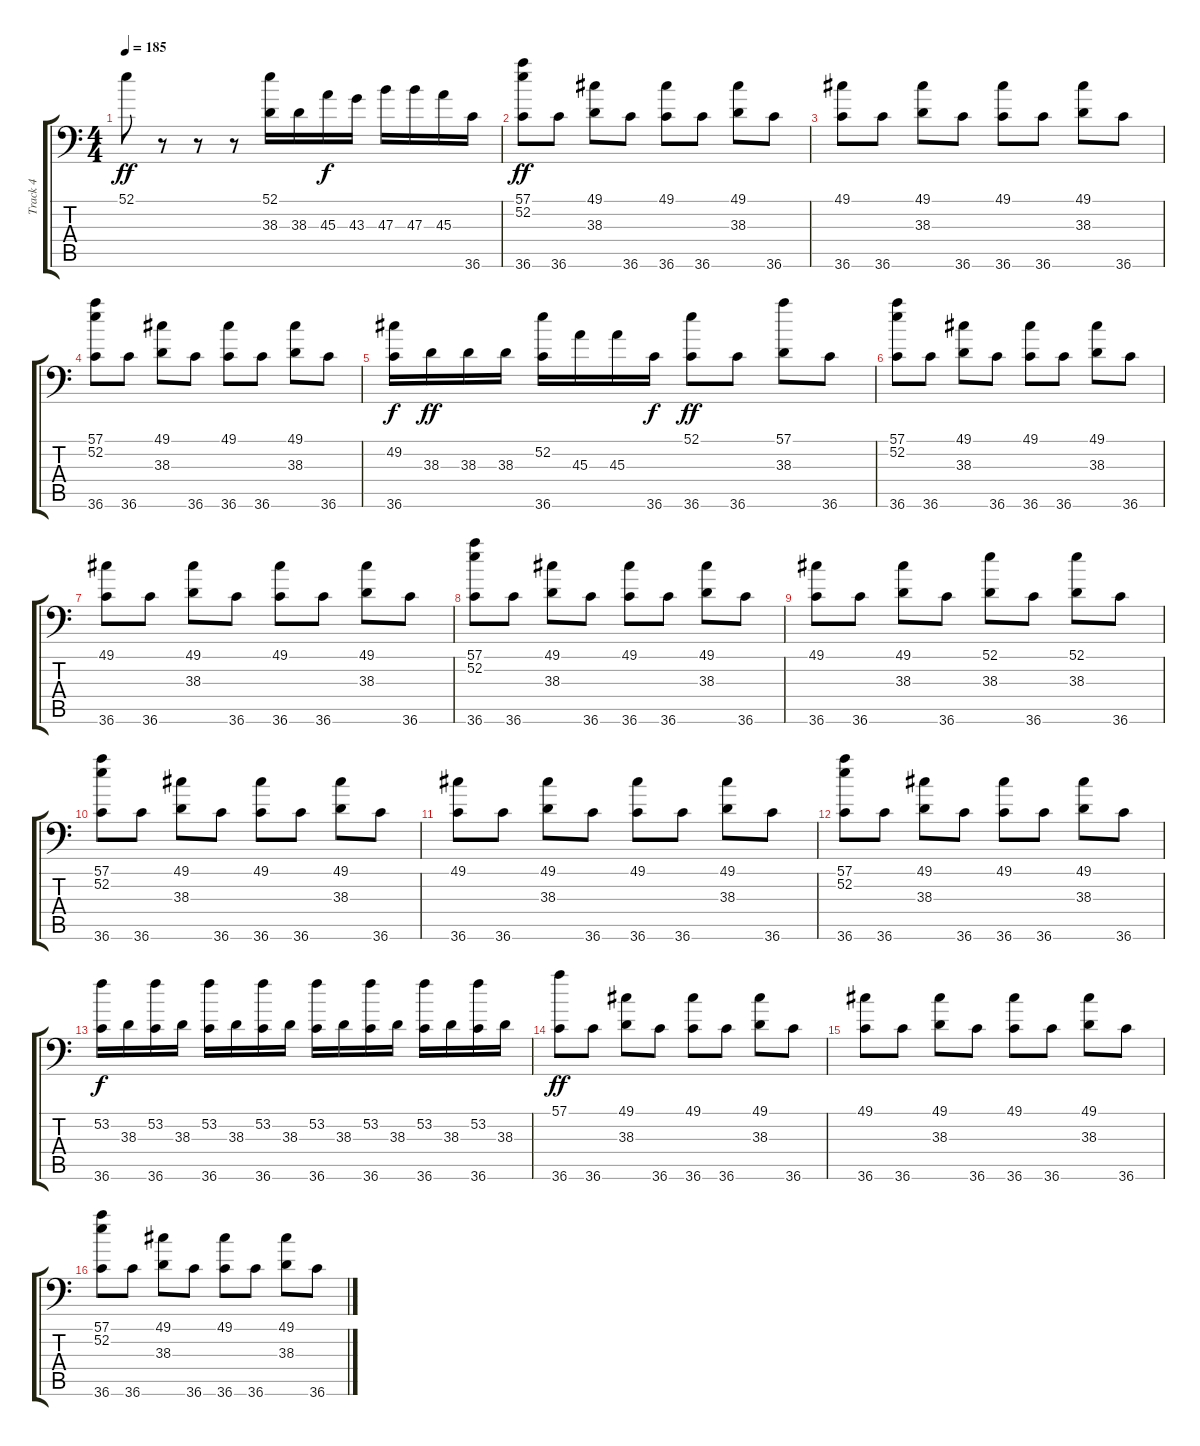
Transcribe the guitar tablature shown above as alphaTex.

\track ("Track 4" "Track 4") {instrument acousticgrandpiano}
\staff {score tabs}
\tuning (C-1 C-1 C-1 C-1 C-1 C-1) {hide}
\ts (4 4)
\tempo 185
\clef f4
\ks c
52.1.8{dy ff} r.8 r.8 r.8 (52.1 38.3).16 38.3.16 45.3.16{dy f} 43.3.16 47.3.16 47.3.16 45.3.16 36.6.16 |
(57.1 52.2 36.6).8{dy ff} 36.6.8 (49.1 38.3).8 36.6.8 (49.1 36.6).8 36.6.8 (49.1 38.3).8 36.6.8 |
(49.1 36.6).8 36.6.8 (49.1 38.3).8 36.6.8 (49.1 36.6).8 36.6.8 (49.1 38.3).8 36.6.8 |
(57.1 52.2 36.6).8 36.6.8 (49.1 38.3).8 36.6.8 (49.1 36.6).8 36.6.8 (49.1 38.3).8 36.6.8 |
(49.2 36.6).16{dy f} 38.3.16{dy ff} 38.3.16 38.3.16 (52.2 36.6).16 45.3.16 45.3.16 36.6.16{dy f} (52.1 36.6).8{dy ff} 36.6.8 (57.1 38.3).8 36.6.8 |
(57.1 52.2 36.6).8 36.6.8 (49.1 38.3).8 36.6.8 (49.1 36.6).8 36.6.8 (49.1 38.3).8 36.6.8 |
(49.1 36.6).8 36.6.8 (49.1 38.3).8 36.6.8 (49.1 36.6).8 36.6.8 (49.1 38.3).8 36.6.8 |
(57.1 52.2 36.6).8 36.6.8 (49.1 38.3).8 36.6.8 (49.1 36.6).8 36.6.8 (49.1 38.3).8 36.6.8 |
(49.1 36.6).8 36.6.8 (49.1 38.3).8 36.6.8 (52.1 38.3).8 36.6.8 (52.1 38.3).8 36.6.8 |
(57.1 52.2 36.6).8 36.6.8 (49.1 38.3).8 36.6.8 (49.1 36.6).8 36.6.8 (49.1 38.3).8 36.6.8 |
(49.1 36.6).8 36.6.8 (49.1 38.3).8 36.6.8 (49.1 36.6).8 36.6.8 (49.1 38.3).8 36.6.8 |
(57.1 52.2 36.6).8 36.6.8 (49.1 38.3).8 36.6.8 (49.1 36.6).8 36.6.8 (49.1 38.3).8 36.6.8 |
(53.2 36.6).16{dy f} 38.3.16 (53.2 36.6).16 38.3.16 (53.2 36.6).16 38.3.16 (53.2 36.6).16 38.3.16 (53.2 36.6).16 38.3.16 (53.2 36.6).16 38.3.16 (53.2 36.6).16 38.3.16 (53.2 36.6).16 38.3.16 |
(57.1 36.6).8{dy ff} 36.6.8 (49.1 38.3).8 36.6.8 (49.1 36.6).8 36.6.8 (49.1 38.3).8 36.6.8 |
(49.1 36.6).8 36.6.8 (49.1 38.3).8 36.6.8 (49.1 36.6).8 36.6.8 (49.1 38.3).8 36.6.8 |
(57.1 52.2 36.6).8 36.6.8 (49.1 38.3).8 36.6.8 (49.1 36.6).8 36.6.8 (49.1 38.3).8 36.6.8
